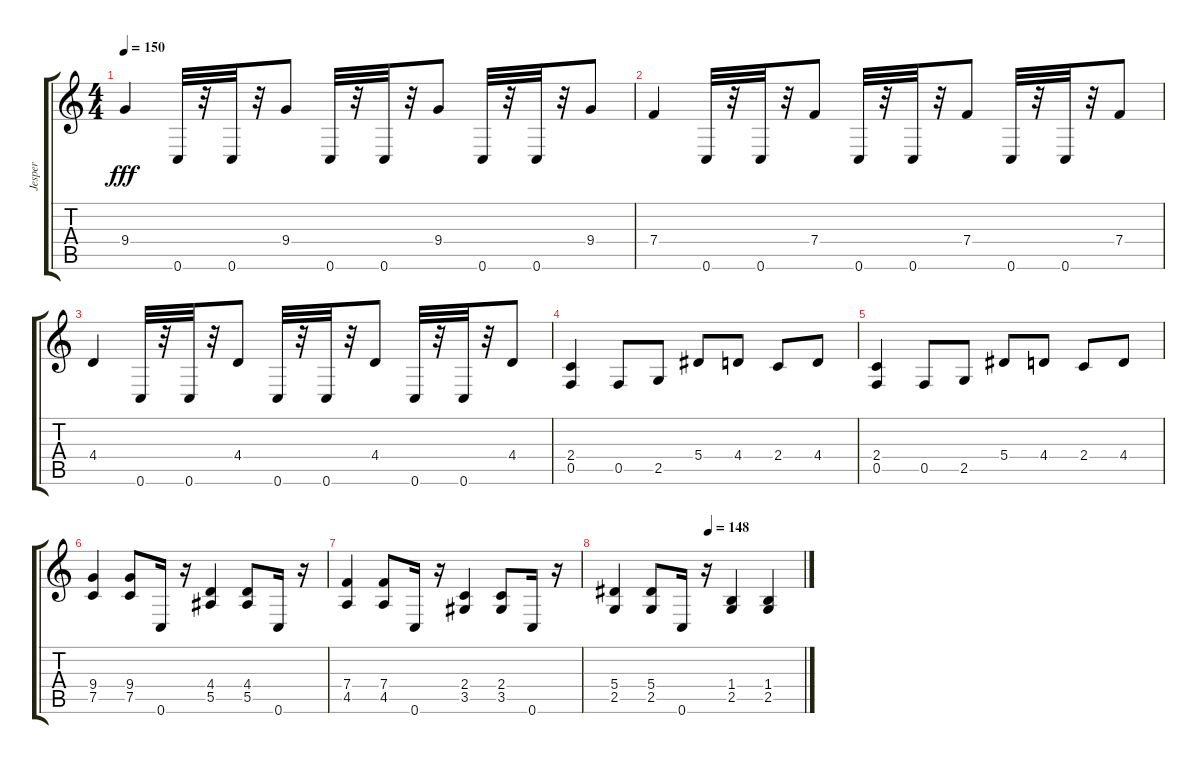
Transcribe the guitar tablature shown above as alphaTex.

\track ("Jesper" "Jesper") {instrument overdrivenguitar}
\staff {score tabs}
\tuning (C4 G3 Eb3 Bb2 F2 C2) {hide}
\ts (4 4)
\tempo 150
\clef g2
\ks c
9.4.4{dy fff} 0.6.32 r.32 0.6.32 r.32 9.4.8 0.6.32 r.32 0.6.32 r.32 9.4.8 0.6.32 r.32 0.6.32 r.32 9.4.8 |
7.4.4 0.6.32 r.32 0.6.32 r.32 7.4.8 0.6.32 r.32 0.6.32 r.32 7.4.8 0.6.32 r.32 0.6.32 r.32 7.4.8 |
4.4.4 0.6.32 r.32 0.6.32 r.32 4.4.8 0.6.32 r.32 0.6.32 r.32 4.4.8 0.6.32 r.32 0.6.32 r.32 4.4.8 |
(2.4 0.5).4 0.5.8 2.5.8 5.4.8 4.4.8 2.4.8 4.4.8 |
(2.4 0.5).4 0.5.8 2.5.8 5.4.8 4.4.8 2.4.8 4.4.8 |
(9.4 7.5).4 (9.4 7.5).8 0.6.16 r.16 (4.4 5.5).4 (4.4 5.5).8 0.6.16 r.16 |
(7.4 4.5).4 (7.4 4.5).8 0.6.16 r.16 (2.4 3.5).4 (2.4 3.5).8 0.6.16 r.16 |
\tempo (148 0.5)
(5.4 2.5).4 (5.4 2.5).8 0.6.16 r.16 (1.4 2.5).4 (1.4 2.5).4
